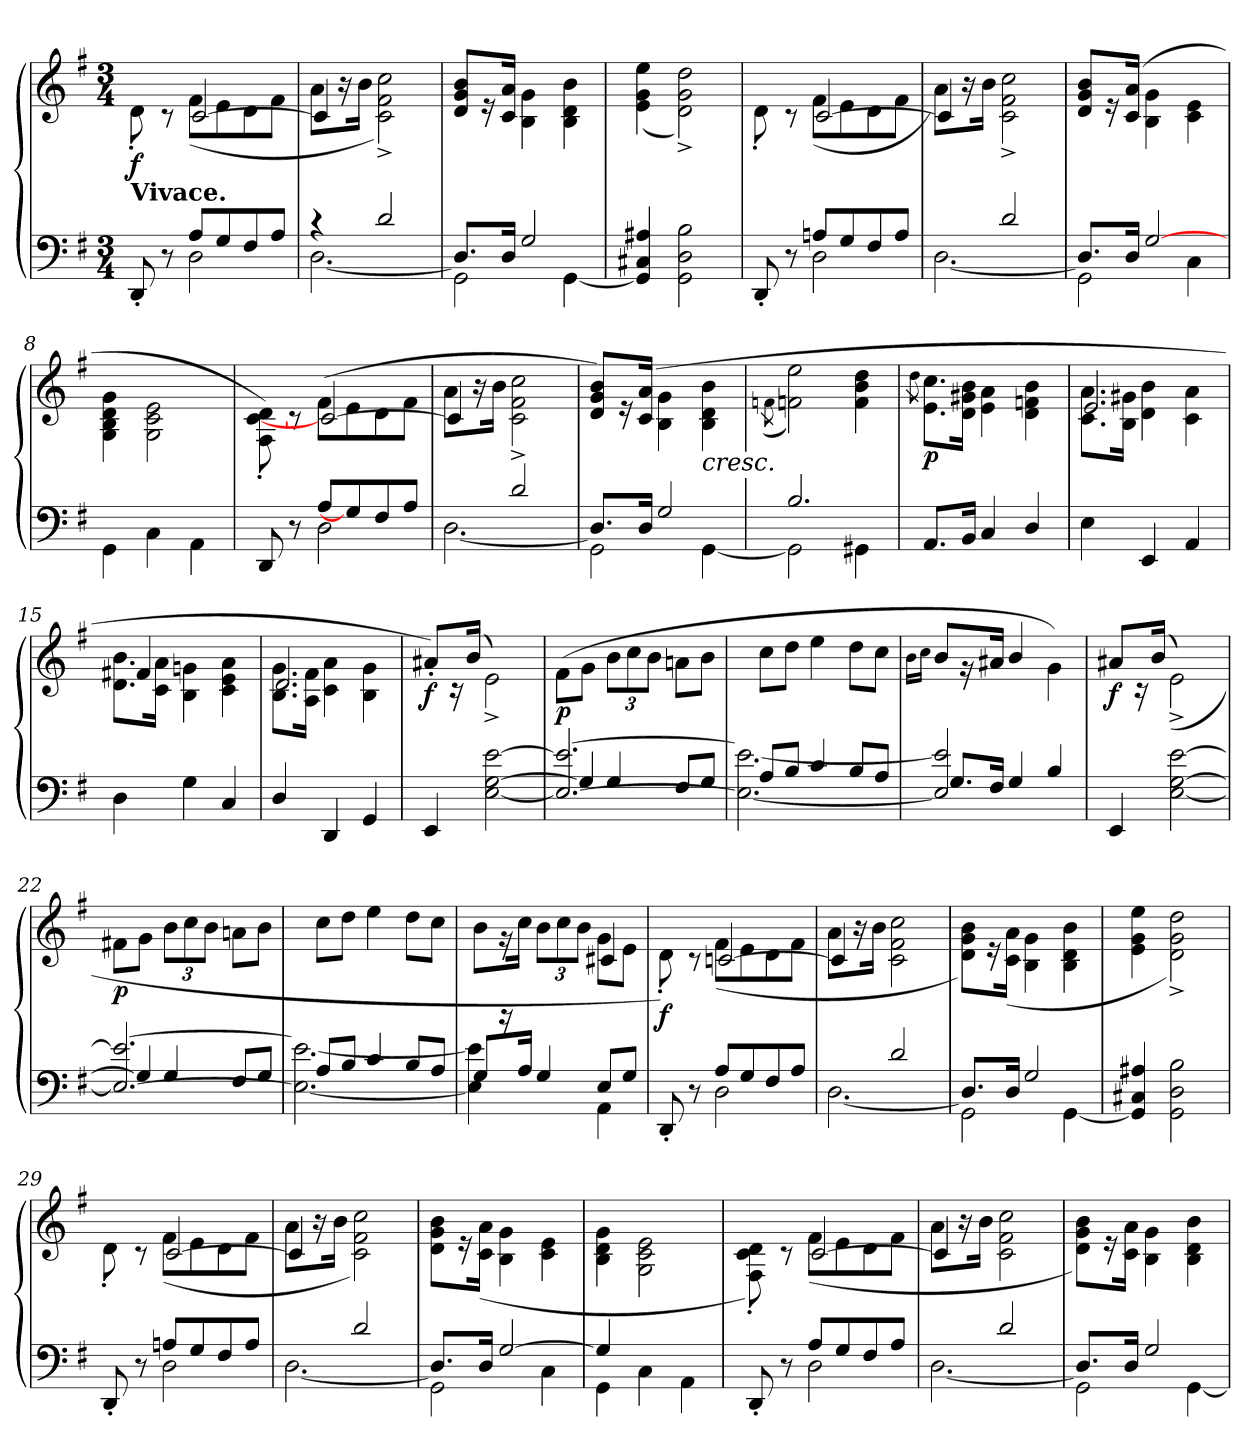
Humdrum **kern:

**kern	**kern	**dynam
*part1	*part1	*part1
*staff2	*staff1	*staff1/2
*clefF4	*clefG2	*
*k[f#]	*k[f#]	*
*G:	*G:	*
*M3/4	*M3/4	*
=1	=1	=1
*^	*^	*
*	*	*	*^	*
!	!	!LO:TX:b:B:t=Vivace.	!	!	!
!	!	!	!	!	!LO:DY:b
8DD'/	4ryy	2.ryy	8d'\	4ryy	f
8r	.	.	8r	.	.
8A/L	2D\	.	(<8f#\L	[2c/	.
8G/	.	.	8e\	.	.
8F#/	.	.	8d\	.	.
8A/J	.	.	8f#\J	.	.
=2	=2	=2	=2	=2	=2
4r	[2.D\	2.ryy	8a\L	4c/]	.
.	.	.	16r	.	.
.	.	.	16b\Jk	.	.
2d/	.	.	2c\^ 2f#\^ 2cc\^)	2ryy	.
*	*	*	*v	*v	*
=3	=3	=3	=3	=3
8.D/L]	2GG\	2.ryy	8d/ 8g/ 8b/L	.
.	.	.	16r	.
16D/Jk	.	.	16c/ 16a/Jk	.
2G/	.	.	4B\ 4g\	.
.	[4GG\	.	4B\ 4d\ 4b\	.
*v	*v	*	*	*
=4	=4	=4	=4
4GG/] 4C#X/ 4A#X/	2.ryy	(<4e\ 4g\ 4ee\	.
2GG\ 2D\ 2B\	.	2d\^ 2g\^ 2dd\^)	.
=5	=5	=5	=5
*^	*	*^	*
8DD'/	4ryy	2.ryy	8d'\	4ryy	.
8r	.	.	8r	.	.
8An/L	2D\	.	(<8f#\L	[2c/	.
8G/	.	.	8e\	.	.
8F#/	.	.	8d\	.	.
8A/J	.	.	8f#\J	.	.
=6	=6	=6	=6	=6	=6
4ryy	[2.D\	2.ryy	8a\L)	4c/]	.
.	.	.	16r	.	.
.	.	.	16b\Jk	.	.
2d/	.	.	2c\^ 2f#\^ 2cc\^	2ryy	.
*	*	*	*v	*v	*
=7	=7	=7	=7	=7
8.D/L]	2GG\	2.ryy	8d/ 8g/ 8b/L	.
.	.	.	16r	.
16D/Jk	.	.	(>16c/ 16a/Jk	.
[2G/	.	.	4B\ 4g\	.
.	4C\	.	4c\ 4e\	.
*v	*v	*	*	*
=8	=8	=8	=8
4GG\	2.ryy	4G\ 4B\ 4d\ 4g\	.
4C\	.	2G\ 2c\ 2e\	.
4AA\	.	.	.
!!LO:LB:g=z
=9	=9	=9	=9
*^	*	*^	*
8DD/	4ryy	2.ryy	8F#\' [8c\' 8d\')	4ryy	.
8r	.	.	8r	.	.
8A/L	2D\	.	(<8f#\L	2c/_	.
8G/]	.	.	8e\	.	.
8F#/	.	.	8d\	.	.
8A/J	.	.	8f#\J	.	.
=10	=10	=10	=10	=10	=10
4ryy	[2.D\	2.ryy	8a\L	4c/]	.
.	.	.	16r	.	.
.	.	.	16b\Jk	.	.
2d/	.	.	2c\^ 2f#\^ 2cc\^	2ryy	.
*	*	*	*v	*v	*
=11	=11	=11	=11	=11
8.D/L]	2GG\	2.ryy	8d/ 8g/ 8b/L)	.
.	.	.	16r	.
16D/Jk	.	.	(>16c/ 16a/Jk	.
2G/	.	.	4B\ 4g\	.
!	!	!	!	!LO:HP:b
.	[4GG\	.	4B\ 4d\ 4b\	<
=12	=12	=12	=12	=12
.	.	.	(<8qfn\	.
2.B/	2GG\]	2.ryy	2f\ 2ee\)	.
.	4GG#X\	.	4f\ 4b\ 4dd\	.
*v	*v	*	*	*
=13	=13	=13	=13
.	.	8qdd\	.
!	!	!	!LO:DY:b
8.AA/L	2.ryy	8.e\ 8.cc\L	p
16BB/Jk	.	16d\ 16g#X\ 16b\Jk	[
4C/	.	4e\ 4a\	.
4D/	.	4d\ 4fn\ 4b\	.
=14	=14	=14	=14
*	*	*^	*
4E\	2.ryy	8.c\ 8.a\L	2.e/	.
.	.	16B\ 16g#X\Jk	.	.
4EE/	.	4d\ 4b\	.	.
4AA/	.	4c\ 4a\	.	.
=15	=15	=15	=15	=15
4D\	2.ryy	8.d\ 8.b\L	4f#X/	.
.	.	16c\ 16a\Jk	.	.
4G\	.	4B\ 4gn\	2ryy	.
4C/	.	4c\ 4e\ 4a\	.	.
!!LO:LB:g=z	!!	!!
=16	=16	=16	=16	=16
4D/	2.ryy	8.B\ 8.g\L	2.d/	.
.	.	16A\ 16f#\Jk	.	.
4DD/	.	4c\ 4a\	.	.
4GG/	.	4B\ 4g\	.	.
*	*	*v	*v	*
=17	=17	=17	=17
!	!	!	!LO:DY:b
4EE/	2.ryy	8a#X'/L)	f
.	.	16r	.
.	.	(>16b/Jk	.
[2E\ [2G\ [2e\	.	2e^\)	.
=18	=18	=18	=18
*^	*	*	*
!	!	!	!	!LO:DY:b
2.E/_ 2.e/_	4G/]	2.ryy	(<8f#\L	p
.	.	.	8g\J	.
*	*	*	*Xbrackettup	*
.	4G/	.	12b\L	.
.	.	.	12cc\	.
.	.	.	12b\J	.
.	8F#/L	.	8an\L	.
.	8G/J	.	8b\J	.
=19	=19	=19	=19	=19
8A/L	2.E\_ 2.e\_	2.ryy	8cc\L	.
8B/J	.	.	8dd\J	.
4c/	.	.	4ee\	.
8B/L	.	.	8dd\L	.
8A/J	.	.	8cc\J	.
=20	=20	=20	=20	=20
.	.	.	16qb\LL	.
.	.	.	16qcc\JJ	.
2E/] 2e/]	8.G/L	2.ryy	8b/L	.
.	.	.	16r	.
.	16F#/Jk	.	16a#X/Jk	.
.	4G/	.	4b/	.
4ryy	4B/	.	4g\)	.
=21	=21	=21	=21	=21
!	!	!	!	!LO:DY:b
*v	*v	*	*	*
4EE/	2.ryy	8a#X/L	f
.	.	16r	.
.	.	(>16b/Jk	.
[2E\ [2G\ [2e\	.	(>2e^\)	.
=22	=22	=22	=22
*^	*	*	*
!	!	!	!	!LO:DY:b
2.E/_ 2.e/_	4G/]	2.ryy	8f#X\L	p
.	.	.	8g\J	.
.	4G/	.	12b\L	.
.	.	.	12cc\	.
.	.	.	12b\J	.
.	8F#/L	.	8an\L	.
.	8G/J	.	8b\J	.
!!LO:LB:g=z	!!
=23	=23	=23	=23	=23
8A/L	2.E\_ 2.e\_	2.ryy	8cc\L	.
8B/J	.	.	8dd\J	.
4c/	.	.	4ee\	.
8B/L	.	.	8dd\L	.
8A/J	.	.	8cc\J	.
=24	=24	=24	=24	=24
*	*	*	*^	*
8G/L	4E\] 4e\]	2.ryy	8b\L	2ryy	.
16r	.	.	16r	.	.
16A/Jk	.	.	16cc\Jk	.	.
4G/	4ryy	.	12b\L	.	.
.	.	.	12cc\	.	.
.	.	.	12b\J	.	.
8E/L	4AA\	.	8g\L	4c#X/	.
8G/J	.	.	8e\J	.	.
=25	=25	=25	=25	=25	=25
!	!	!	!	!	!LO:DY:b
8DD'/	4ryy	2.ryy	8d'\)	4ryy	f
8r	.	.	8r	.	.
8A/L	2D\	.	(<8f#\L	[2cn/	.
8G/	.	.	8e\	.	.
8F#/	.	.	8d\	.	.
8A/J	.	.	8f#\J	.	.
=26	=26	=26	=26	=26	=26
4ryy	[2.D\	2.ryy	8a\L	4c/]	.
.	.	.	16r	.	.
.	.	.	16b\Jk	.	.
2d/	.	.	2c\ 2f#\ 2cc\	2ryy	.
*	*	*	*v	*v	*
=27	=27	=27	=27	=27
8.D/L]	2GG\	2.ryy	8d\ 8g\ 8b\L)	.
.	.	.	16r	.
16D/Jk	.	.	(>16c\ 16a\Jk	.
2G/	.	.	4B\ 4g\	.
.	[4GG\	.	4B\ 4d\ 4b\	.
*v	*v	*	*	*
=28	=28	=28	=28
4GG/] 4C#X/ 4A#X/	2.ryy	4e\ 4g\ 4ee\	.
2GG\ 2D\ 2B\	.	2d\^ 2g\^ 2dd\^)	.
=29	=29	=29	=29
*^	*	*^	*
8DD'/	4ryy	2.ryy	8d'\	4ryy	.
8r	.	.	8r	.	.
8An/L	2D\	.	(<8f#\L	[2c/	.
8G/	.	.	8e\	.	.
8F#/	.	.	8d\	.	.
8A/J	.	.	8f#\J	.	.
!!LO:PB:g=z	!!	!!
=30	=30	=30	=30	=30	=30
4ryy	[2.D\	2.ryy	8a\L	4c/]	.
.	.	.	16r	.	.
.	.	.	16b\Jk	.	.
2d/	.	.	2c\ 2f#\ 2cc\)	2ryy	.
*	*	*	*v	*v	*
=31	=31	=31	=31	=31
8.D/L]	2GG\	2.ryy	8d\ 8g\ 8b\L	.
.	.	.	16r	.
16D/Jk	.	.	(>16c\ 16a\Jk	.
[2G/	.	.	4B\ 4g\	.
.	4C\	.	4c\ 4e\	.
=32	=32	=32	=32	=32
4G/]	4GG\	2.ryy	4B\ 4d\ 4g\	.
2ryy	4C\	.	2G\ 2c\ 2e\	.
.	4AA\	.	.	.
=33	=33	=33	=33	=33
*	*	*	*^	*
8DD'/	4ryy	2.ryy	8F#\' 8c\' 8d\')	4ryy	.
8r	.	.	8r	.	.
8A/L	2D\	.	(<8f#\L	[2c/	.
8G/	.	.	8e\	.	.
8F#/	.	.	8d\	.	.
8A/J	.	.	8f#\J	.	.
=34	=34	=34	=34	=34	=34
4ryy	[2.D\	2.ryy	8a\L	4c/]	.
.	.	.	16r	.	.
.	.	.	16b\Jk	.	.
2d/	.	.	2c\ 2f#\ 2cc\	2ryy	.
*	*	*	*v	*v	*
=35	=35	=35	=35	=35
8.D/L]	2GG\	2.ryy	8d\ 8g\ 8b\L)	.
.	.	.	16r	.
16D/Jk	.	.	16c\ 16a\Jk	.
2G/	.	.	4B\ 4g\	.
.	[4GG\	.	4B\ 4d\ 4b\	.
*v	*v	*	*	*
*	*v	*v	*
=	=	=
*-	*-	*-
